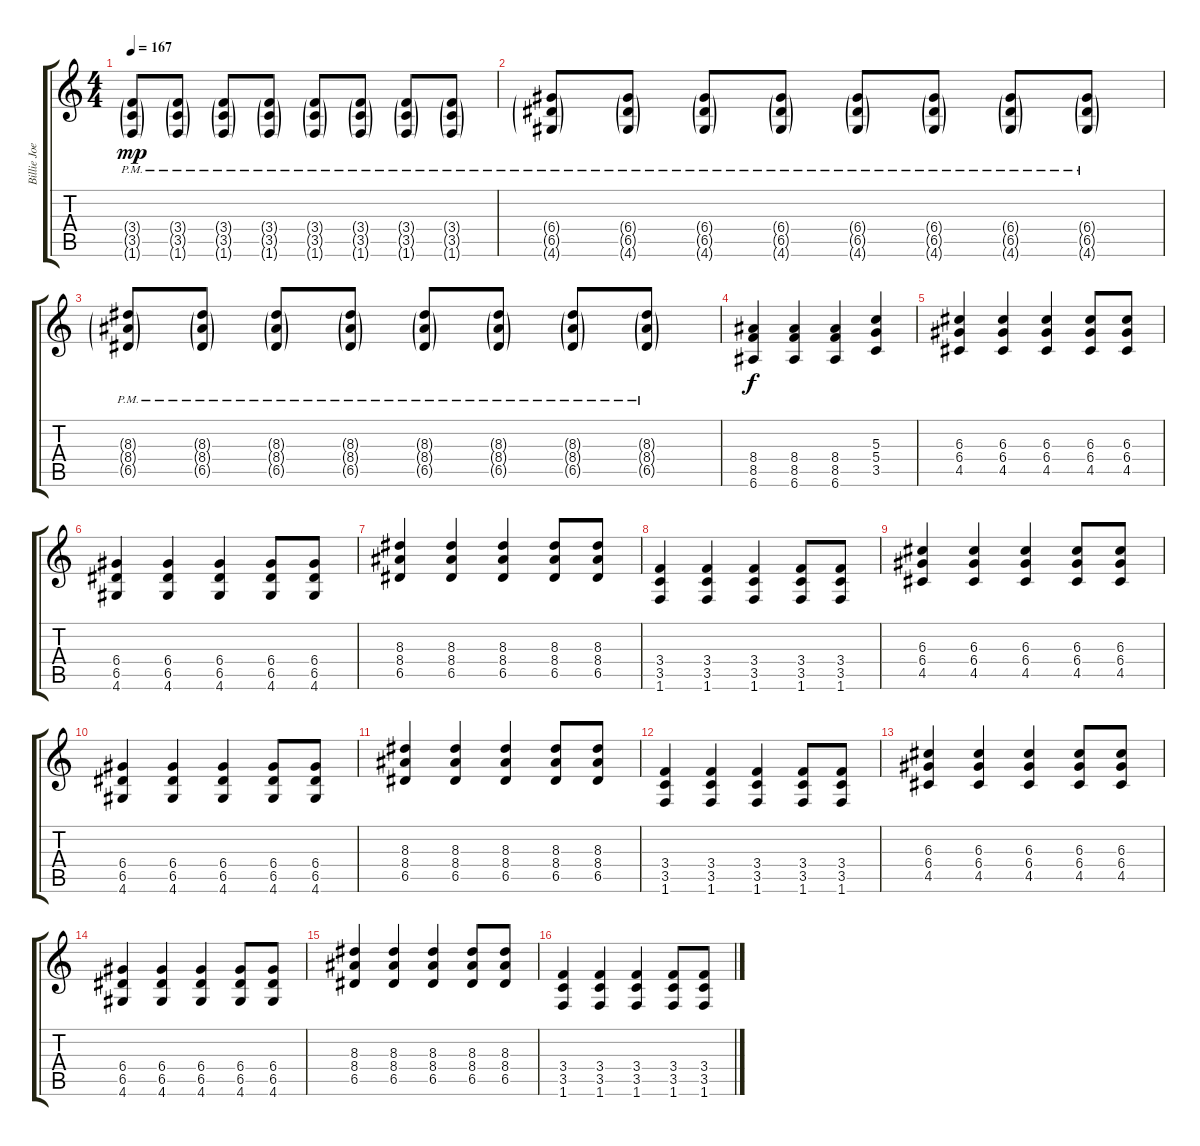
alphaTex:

\track ("Billie Joe Armstrong (Guitar 1)" "Billie Joe") {instrument acousticguitarnylon}
\staff {score tabs}
\tuning (E4 B3 G3 D3 A2 E2) {hide}
\ts (4 4)
\tempo 167
\clef g2
\ks c
(3.4{g pm} 3.5{g pm} 1.6{g pm}).8{dy mp} (3.4{g pm} 3.5{g pm} 1.6{g pm}).8 (3.4{g pm} 3.5{g pm} 1.6{g pm}).8 (3.4{g pm} 3.5{g pm} 1.6{g pm}).8 (3.4{g pm} 3.5{g pm} 1.6{g pm}).8 (3.4{g pm} 3.5{g pm} 1.6{g pm}).8 (3.4{g pm} 3.5{g pm} 1.6{g pm}).8 (3.4{g pm} 3.5{g pm} 1.6{g pm}).8 |
(6.4{g pm} 6.5{g pm} 4.6{g pm}).8 (6.4{g pm} 6.5{g pm} 4.6{g pm}).8 (6.4{g pm} 6.5{g pm} 4.6{g pm}).8 (6.4{g pm} 6.5{g pm} 4.6{g pm}).8 (6.4{g pm} 6.5{g pm} 4.6{g pm}).8 (6.4{g pm} 6.5{g pm} 4.6{g pm}).8 (6.4{g pm} 6.5{g pm} 4.6{g pm}).8 (6.4{g pm} 6.5{g pm} 4.6{g pm}).8 |
(8.3{g pm} 8.4{g pm} 6.5{g pm}).8 (8.3{g pm} 8.4{g pm} 6.5{g pm}).8 (8.3{g pm} 8.4{g pm} 6.5{g pm}).8 (8.3{g pm} 8.4{g pm} 6.5{g pm}).8 (8.3{g pm} 8.4{g pm} 6.5{g pm}).8 (8.3{g pm} 8.4{g pm} 6.5{g pm}).8 (8.3{g pm} 8.4{g pm} 6.5{g pm}).8 (8.3{g pm} 8.4{g pm} 6.5{g pm}).8 |
(8.4 8.5 6.6).4{dy f volume 13 instrument overdrivenguitar} (8.4 8.5 6.6).4 (8.4 8.5 6.6).4 (5.3 5.4 3.5).4 |
(6.3 6.4 4.5).4{volume 13 instrument overdrivenguitar} (6.3 6.4 4.5).4 (6.3 6.4 4.5).4 (6.3 6.4 4.5).8 (6.3 6.4 4.5).8 |
(6.4 6.5 4.6).4 (6.4 6.5 4.6).4 (6.4 6.5 4.6).4 (6.4 6.5 4.6).8 (6.4 6.5 4.6).8 |
(8.3 8.4 6.5).4 (8.3 8.4 6.5).4 (8.3 8.4 6.5).4 (8.3 8.4 6.5).8 (8.3 8.4 6.5).8 |
(3.4 3.5 1.6).4 (3.4 3.5 1.6).4 (3.4 3.5 1.6).4 (3.4 3.5 1.6).8 (3.4 3.5 1.6).8 |
(6.3 6.4 4.5).4 (6.3 6.4 4.5).4 (6.3 6.4 4.5).4 (6.3 6.4 4.5).8 (6.3 6.4 4.5).8 |
(6.4 6.5 4.6).4 (6.4 6.5 4.6).4 (6.4 6.5 4.6).4 (6.4 6.5 4.6).8 (6.4 6.5 4.6).8 |
(8.3 8.4 6.5).4 (8.3 8.4 6.5).4 (8.3 8.4 6.5).4 (8.3 8.4 6.5).8 (8.3 8.4 6.5).8 |
(3.4 3.5 1.6).4 (3.4 3.5 1.6).4 (3.4 3.5 1.6).4 (3.4 3.5 1.6).8 (3.4 3.5 1.6).8 |
(6.3 6.4 4.5).4 (6.3 6.4 4.5).4 (6.3 6.4 4.5).4 (6.3 6.4 4.5).8 (6.3 6.4 4.5).8 |
(6.4 6.5 4.6).4 (6.4 6.5 4.6).4 (6.4 6.5 4.6).4 (6.4 6.5 4.6).8 (6.4 6.5 4.6).8 |
(8.3 8.4 6.5).4 (8.3 8.4 6.5).4 (8.3 8.4 6.5).4 (8.3 8.4 6.5).8 (8.3 8.4 6.5).8 |
(3.4 3.5 1.6).4 (3.4 3.5 1.6).4 (3.4 3.5 1.6).4 (3.4 3.5 1.6).8 (3.4 3.5 1.6).8
